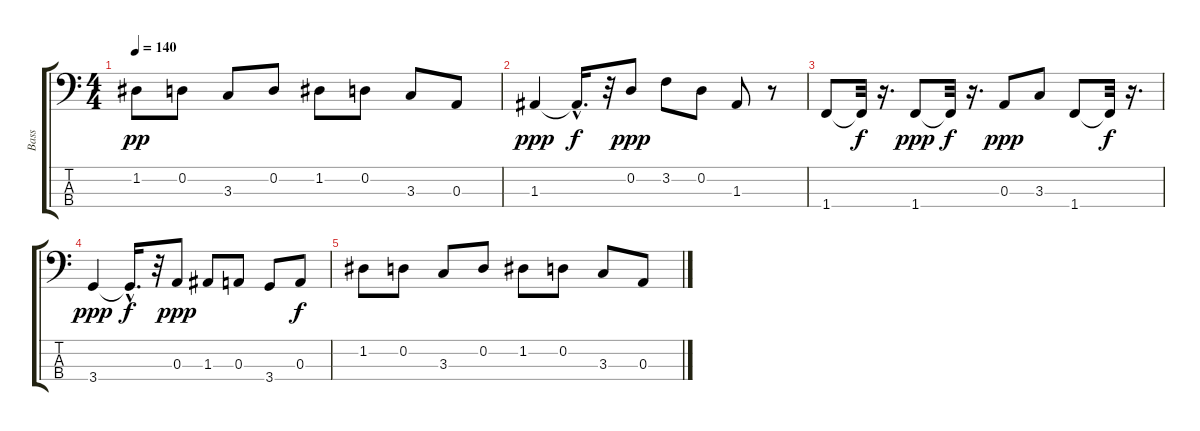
\track ("Bass" "Bass") {instrument electricbasspick}
\staff {score tabs}
\tuning (G2 D2 A1 E1) {hide}
\ts (4 4)
\tempo 140
\clef f4
\ks c
1.2.8{dy pp} 0.2.8 3.3.8 0.2.8 1.2.8 0.2.8 3.3.8 0.3.8 |
1.3.4{dy ppp} 1.3{hac t}.16{d dy f} r.32 0.2.8{dy ppp} 3.2.8 0.2.8 1.3.8 r.8 |
1.4.8 1.4{t}.32{dy f} r.16{d} 1.4.8{dy ppp} 1.4{t}.32{dy f} r.16{d} 0.3.8{dy ppp} 3.3.8 1.4.8 1.4{t}.32{dy f} r.16{d} |
3.4.4{dy ppp} 3.4{hac t}.16{d dy f} r.32 0.3.8{dy ppp} 1.3.8 0.3.8 3.4.8 0.3.8{dy f} |
1.2.8 0.2.8 3.3.8 0.2.8 1.2.8 0.2.8 3.3.8 0.3.8
